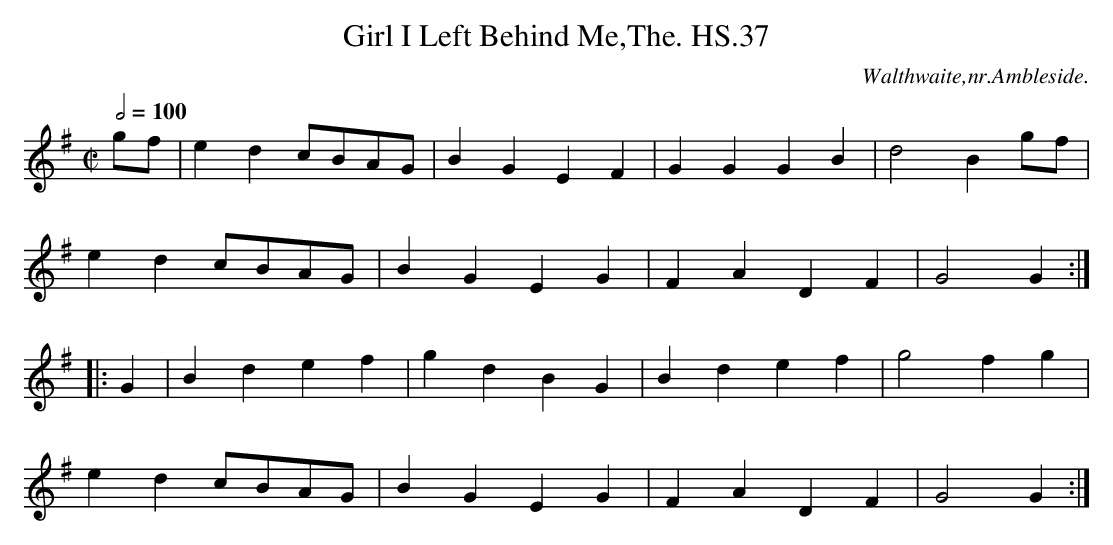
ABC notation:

X:1
T:Girl I Left Behind Me,The. HS.37
L:1/8
M:C|
O:Walthwaite,nr.Ambleside.
Q:1/2=100
K:G
gf|e2d2cBAG|B2G2E2F2|G2G2G2B2|d4B2gf|!
e2d2cBAG|B2G2E2G2|F2A2D2F2|G4G2:|!
|:G2|B2d2e2f2|g2d2B2G2|B2d2e2f2|g4f2g2|!
e2d2cBAG|B2G2E2G2|F2A2D2F2|G4G2:|
